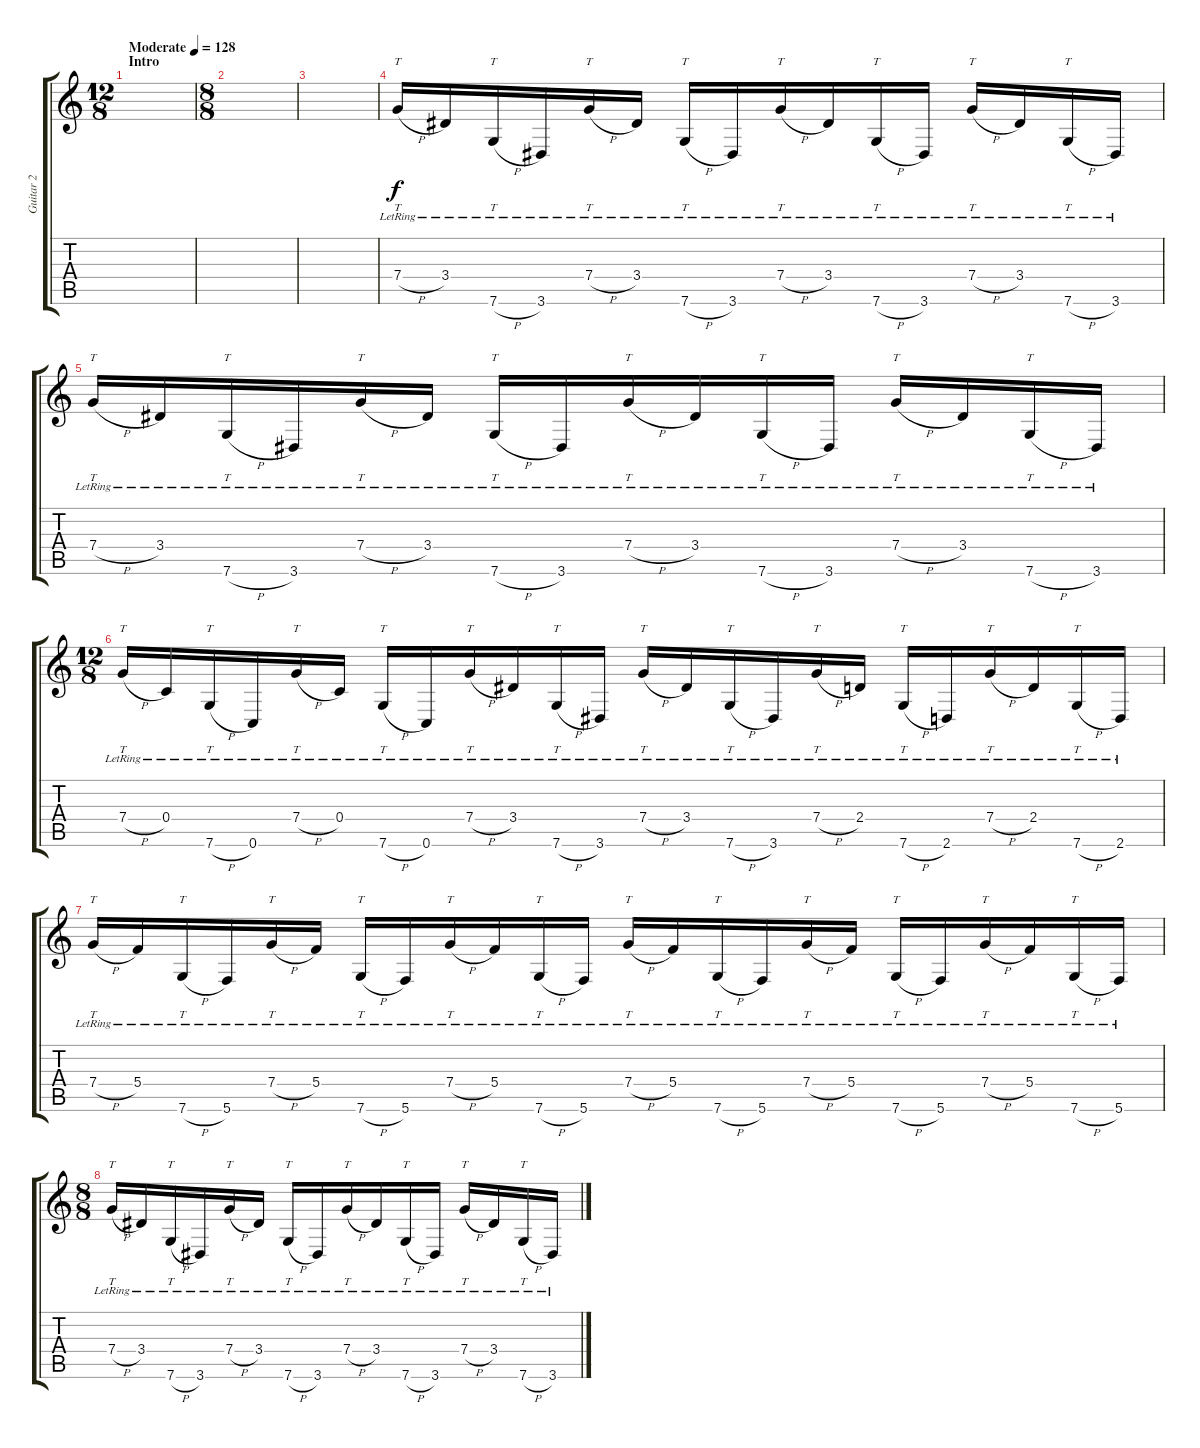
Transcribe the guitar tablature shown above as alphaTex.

\track ("Guitar 2" "Guitar 2") {instrument electricguitarjazz}
\staff {score tabs}
\tuning (D4 A3 F3 C3 G2 C2) {hide}
\ts (12 8)
\section ("" "Intro")
\tempo (128 "Moderate")
\clef g2
\ks c
|
\ts (8 8)
|
|
7.4{h lr}.16{tt} 3.4{lr}.16 7.6{h lr}.16{tt} 3.6{lr}.16 7.4{h lr}.16{tt} 3.4{lr}.16 7.6{h lr}.16{tt} 3.6{lr}.16 7.4{h lr}.16{tt} 3.4{lr}.16 7.6{h lr}.16{tt} 3.6{lr}.16 7.4{h lr}.16{tt} 3.4{lr}.16 7.6{h lr}.16{tt} 3.6{lr}.16 |
7.4{h lr}.16{tt} 3.4{lr}.16 7.6{h lr}.16{tt} 3.6{lr}.16 7.4{h lr}.16{tt} 3.4{lr}.16 7.6{h lr}.16{tt} 3.6{lr}.16 7.4{h lr}.16{tt} 3.4{lr}.16 7.6{h lr}.16{tt} 3.6{lr}.16 7.4{h lr}.16{tt} 3.4{lr}.16 7.6{h lr}.16{tt} 3.6{lr}.16 |
\ts (12 8)
7.4{h lr}.16{tt} 0.4{lr}.16 7.6{h lr}.16{tt} 0.6{lr}.16 7.4{h lr}.16{tt} 0.4{lr}.16 7.6{h lr}.16{tt} 0.6{lr}.16 7.4{h lr}.16{tt} 3.4{lr}.16 7.6{h lr}.16{tt} 3.6{lr}.16 7.4{h lr}.16{tt} 3.4{lr}.16 7.6{h lr}.16{tt} 3.6{lr}.16 7.4{h lr}.16{tt} 2.4{lr}.16 7.6{h lr}.16{tt} 2.6{lr}.16 7.4{h lr}.16{tt} 2.4{lr}.16 7.6{h lr}.16{tt} 2.6{lr}.16 |
7.4{h lr}.16{tt} 5.4{lr}.16 7.6{h lr}.16{tt} 5.6{lr}.16 7.4{h lr}.16{tt} 5.4{lr}.16 7.6{h lr}.16{tt} 5.6{lr}.16 7.4{h lr}.16{tt} 5.4{lr}.16 7.6{h lr}.16{tt} 5.6{lr}.16 7.4{h lr}.16{tt} 5.4{lr}.16 7.6{h lr}.16{tt} 5.6{lr}.16 7.4{h lr}.16{tt} 5.4{lr}.16 7.6{h lr}.16{tt} 5.6{lr}.16 7.4{h lr}.16{tt} 5.4{lr}.16 7.6{h lr}.16{tt} 5.6{lr}.16 |
\ts (8 8)
7.4{h lr}.16{tt} 3.4{lr}.16 7.6{h lr}.16{tt} 3.6{lr}.16 7.4{h lr}.16{tt} 3.4{lr}.16 7.6{h lr}.16{tt} 3.6{lr}.16 7.4{h lr}.16{tt} 3.4{lr}.16 7.6{h lr}.16{tt} 3.6{lr}.16 7.4{h lr}.16{tt} 3.4{lr}.16 7.6{h lr}.16{tt} 3.6{lr}.16
